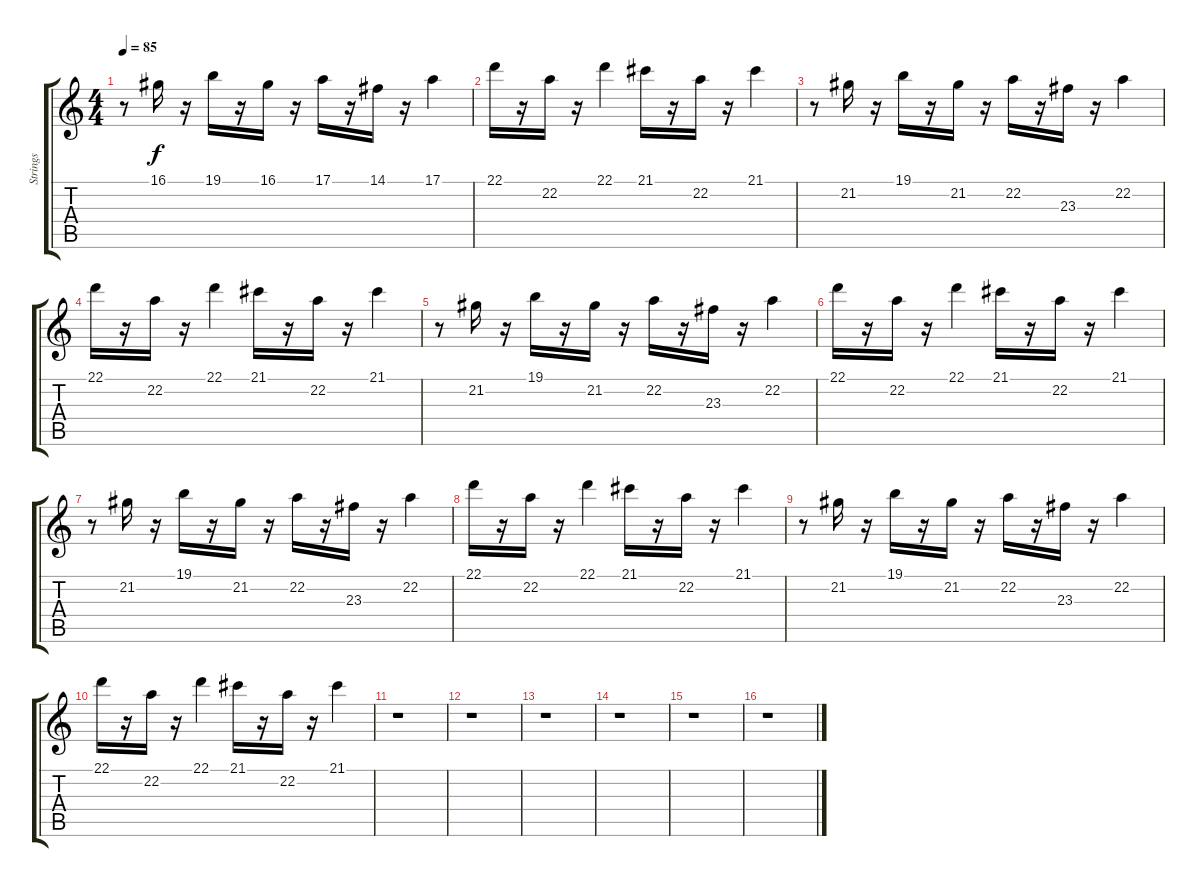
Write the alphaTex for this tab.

\track ("Strings" "Strings") {instrument tremolostrings}
\staff {score tabs}
\tuning (E4 B3 G3 D3 A2 E2) {hide}
\ts (4 4)
\tempo 85
\clef g2
\ks c
r.8{dy f instrument tremolostrings} 16.1.16 r.16 19.1.16 r.16 16.1.16 r.16 17.1.16 r.16 14.1.16 r.16 17.1.4 |
22.1.16 r.16 22.2.16 r.16 22.1.4 21.1.16 r.16 22.2.16 r.16 21.1.4 |
r.8 21.2.16 r.16 19.1.16 r.16 21.2.16 r.16 22.2.16 r.16 23.3.16 r.16 22.2.4 |
22.1.16 r.16 22.2.16 r.16 22.1.4 21.1.16 r.16 22.2.16 r.16 21.1.4 |
r.8 21.2.16 r.16 19.1.16 r.16 21.2.16 r.16 22.2.16 r.16 23.3.16 r.16 22.2.4 |
22.1.16 r.16 22.2.16 r.16 22.1.4 21.1.16 r.16 22.2.16 r.16 21.1.4 |
r.8 21.2.16 r.16 19.1.16 r.16 21.2.16 r.16 22.2.16 r.16 23.3.16 r.16 22.2.4 |
22.1.16 r.16 22.2.16 r.16 22.1.4 21.1.16 r.16 22.2.16 r.16 21.1.4 |
r.8 21.2.16 r.16 19.1.16 r.16 21.2.16 r.16 22.2.16 r.16 23.3.16 r.16 22.2.4 |
22.1.16 r.16 22.2.16 r.16 22.1.4 21.1.16 r.16 22.2.16 r.16 21.1.4 |
r.1 |
r.1 |
r.1 |
r.1 |
r.1 |
r.1
